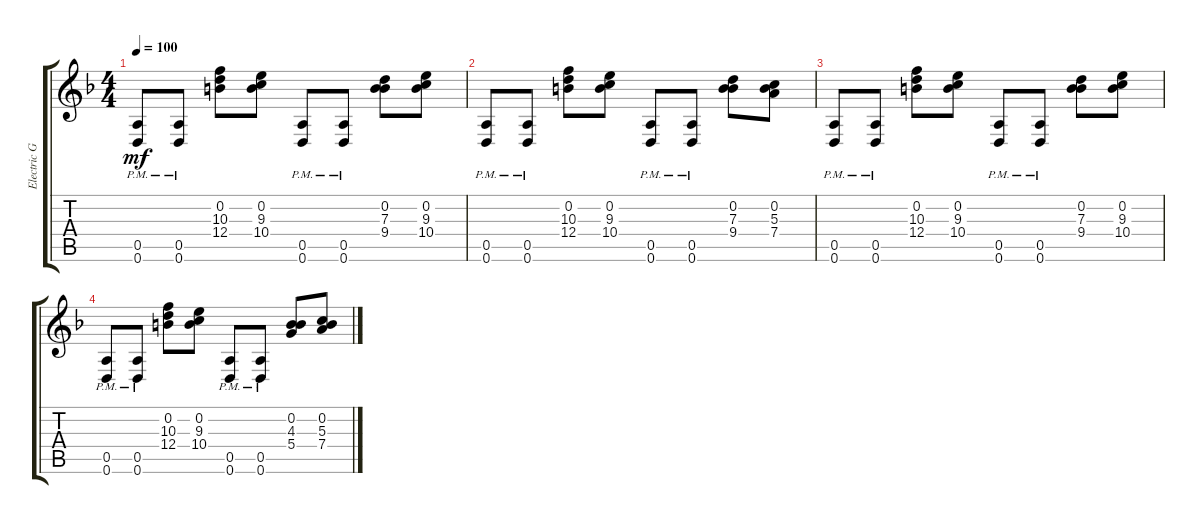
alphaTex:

\track ("Electric Guitar" "Electric G") {instrument electricguitarclean}
\staff {score tabs}
\tuning (E4 B3 G3 D3 A2 D2) {hide}
\ts (4 4)
\tempo 100
\clef g2
\ks dminor
(0.5{pm} 0.6{pm}).8{dy mf instrument electricguitarclean} (0.5{pm} 0.6{pm}).8 (0.2 10.3 12.4).8 (0.2 9.3 10.4).8 (0.5{pm} 0.6{pm}).8 (0.5{pm} 0.6{pm}).8 (0.2 7.3 9.4).8 (0.2 9.3 10.4).8 |
(0.5{pm} 0.6{pm}).8 (0.5{pm} 0.6{pm}).8 (0.2 10.3 12.4).8 (0.2 9.3 10.4).8 (0.5{pm} 0.6{pm}).8 (0.5{pm} 0.6{pm}).8 (0.2 7.3 9.4).8 (0.2 5.3 7.4).8 |
(0.5{pm} 0.6{pm}).8 (0.5{pm} 0.6{pm}).8 (0.2 10.3 12.4).8 (0.2 9.3 10.4).8 (0.5{pm} 0.6{pm}).8 (0.5{pm} 0.6{pm}).8 (0.2 7.3 9.4).8 (0.2 9.3 10.4).8 |
(0.5{pm} 0.6{pm}).8 (0.5{pm} 0.6{pm}).8 (0.2 10.3 12.4).8 (0.2 9.3 10.4).8 (0.5{pm} 0.6{pm}).8 (0.5{pm} 0.6{pm}).8 (0.2 4.3 5.4).8 (0.2 5.3 7.4).8
